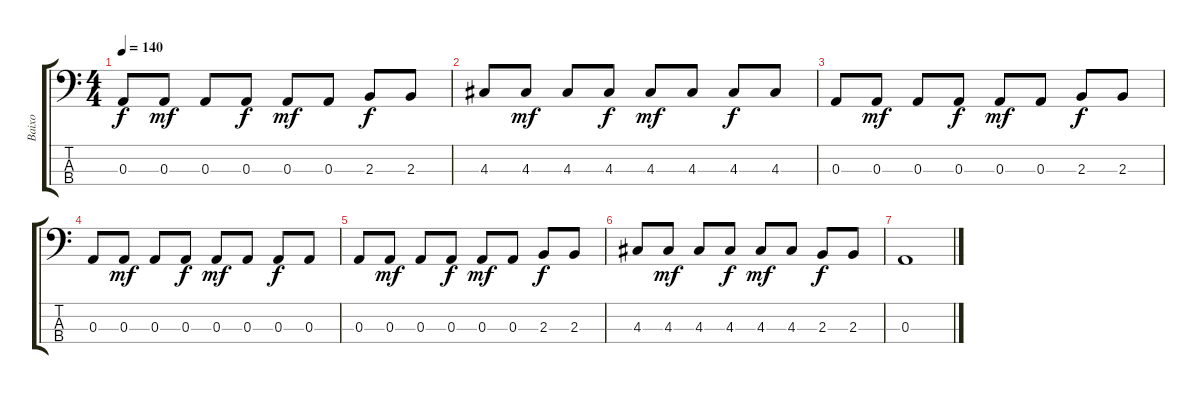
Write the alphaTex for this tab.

\track ("Baixo" "Baixo") {instrument electricbassfinger}
\staff {score tabs}
\tuning (G2 D2 A1 D1) {hide}
\ts (4 4)
\tempo 140
\clef f4
\ks c
0.3.8{dy f} 0.3.8{dy mf} 0.3.8 0.3.8{dy f} 0.3.8{dy mf} 0.3.8 2.3.8{dy f} 2.3.8 |
4.3.8 4.3.8{dy mf} 4.3.8 4.3.8{dy f} 4.3.8{dy mf} 4.3.8 4.3.8{dy f} 4.3.8 |
0.3.8 0.3.8{dy mf} 0.3.8 0.3.8{dy f} 0.3.8{dy mf} 0.3.8 2.3.8{dy f} 2.3.8 |
0.3.8 0.3.8{dy mf} 0.3.8 0.3.8{dy f} 0.3.8{dy mf} 0.3.8 0.3.8{dy f} 0.3.8 |
0.3.8 0.3.8{dy mf} 0.3.8 0.3.8{dy f} 0.3.8{dy mf} 0.3.8 2.3.8{dy f} 2.3.8 |
4.3.8 4.3.8{dy mf} 4.3.8 4.3.8{dy f} 4.3.8{dy mf} 4.3.8 2.3.8{dy f} 2.3.8 |
0.3.1
